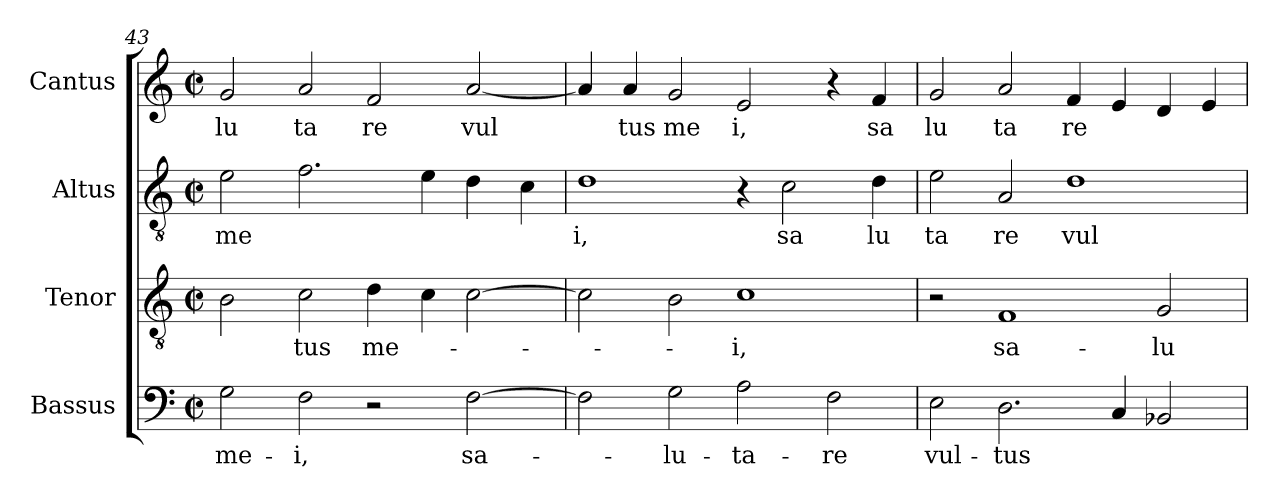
**kern	**text	**kern	**text	**kern	**text	**kern	**text
*part4	*part4	*part3	*part3	*part2	*part2	*part1	*part1
*staff4	*staff4	*staff3	*staff3	*staff2	*staff2	*staff1	*staff1
*I"Bassus	*	*I"Tenor	*	*I"Altus	*	*I"Cantus	*
!!LO:LB:g=z
*clefF4	*	*clefGv2	*	*clefGv2	*	*clefG2	*
*M2/2	*	*M2/2	*	*M2/2	*	*M2/2	*
*met(c|)	*	*met(c|)	*	*met(c|)	*	*met(c|)	*
=43	=43	=43	=43	=43	=43	=43	=43
!	!LO:LY:b:cj	!	!	!	!LO:LY:b	!	!LO:LY:b:cj
*	*	*^	*	*	*	*	*
2G\	me-	2B\	32ryy	.	2e\	me	2g/	lu
.	.	.	1ryy	.	.	.	.	.
!	!LO:LY:b:cj	!	!	!LO:LY:b:cj	!	!	!	!LO:LY:b:cj
2F\	-i,	2c\	.	tus	2.f\	.	2a/	ta
!	!	!	!	!LO:LY:b	!	!	!	!LO:LY:b:cj
2r	.	4d\	.	me-	.	.	2f/	re
.	.	.	2ryy	.	.	.	.	.
.	.	4c\	.	.	4e\	.	.	.
!	!LO:LY:b:cj	!	!	!	!	!	!	!LO:LY:b
[>2F\	sa-	[>2c\	.	.	4d\	.	[<2a/	vul
.	.	.	4...ryy	.	.	.	.	.
.	.	.	.	.	4c\	.	.	.
=44	=44	=44	=44	=44	=44	=44	=44	=44
!	!	!	!	!	!	!LO:LY:b:cj	!	!
*	*	*v	*v	*	*	*	*	*
2F\]	.	2c\]	.	1d	i,	4a/]	.
!	!	!	!	!	!	!	!LO:LY:b:cj
.	.	.	.	.	.	4a/	tus
!	!LO:LY:b:cj	!	!	!	!	!	!LO:LY:b:cj
2G\	-lu-	2B\	.	.	.	2g/	me
!	!LO:LY:b:cj	!	!LO:LY:b:cj	!	!	!	!LO:LY:b:cj
2A\	-ta-	1c	-i,	4r	.	2e/	i,
!	!	!	!	!	!LO:LY:b:cj	!	!
.	.	.	.	2c\	sa	.	.
!	!LO:LY:b:cj	!	!	!	!	!	!
2F\	-re	.	.	.	.	4r	.
!	!	!	!	!	!LO:LY:b:cj	!	!LO:LY:b:cj
.	.	.	.	4d\	lu	4f/	sa
=45	=45	=45	=45	=45	=45	=45	=45
!	!LO:LY:b:cj	!	!	!	!LO:LY:b:cj	!	!LO:LY:b:cj
2E\	vul-	2r	.	2e\	ta	2g/	lu
!	!LO:LY:b	!	!LO:LY:b:cj	!	!LO:LY:b:cj	!	!LO:LY:b:cj
2.D\	-tus	1F	sa-	2A/	re	2a/	ta
!	!	!	!	!	!LO:LY:b:cj	!	!LO:LY:b:cj
.	.	.	.	1d	vul	4f/	re
4C/	.	.	.	.	.	4e/	.
!	!	!	!LO:LY:b:cj	!	!	!	!
2BB-X/	.	2G/	-lu-	.	.	4d/	.
.	.	.	.	.	.	4e/	.
=	=	=	=	=	=	=	=
*-	*-	*-	*-	*-	*-	*-	*-
